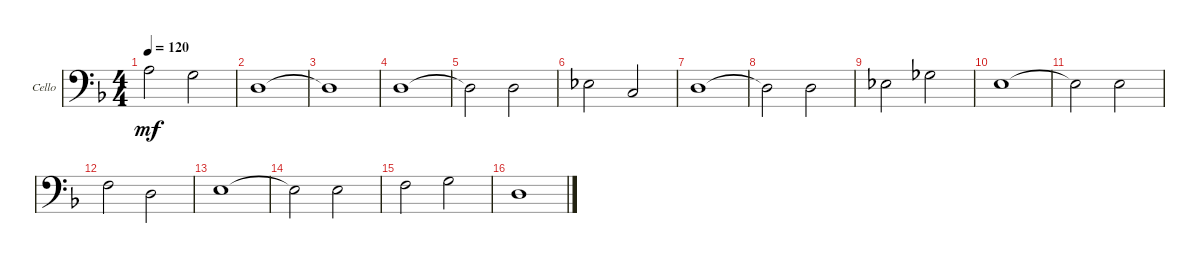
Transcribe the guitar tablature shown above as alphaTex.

\defaultSystemsLayout 4
\bracketExtendMode groupsimilarinstruments
\firstSystemTrackNameOrientation horizontal
\otherSystemsTrackNameOrientation horizontal
\track ("Cello" "Cello") {instrument cello}
\staff {score}
\tuning (A3 D3 G2 C2)
\ts (4 4)
\tempo 120
\clef f4
\ks dminor
0.1.2{dy mf} 5.2.2 |
0.2.1 |
0.2{t}.1 |
0.2.1 |
0.2{t}.2 0.2.2 |
1.2.2 5.3.2 |
0.2.1 |
0.2{t}.2 0.2.2 |
1.2.2 4.2.2 |
2.2.1 |
2.2{t}.2 2.2.2 |
3.2.2 0.2.2 |
2.2.1 |
2.2{t}.2 2.2.2 |
3.2.2 5.2.2 |
7.3.1
